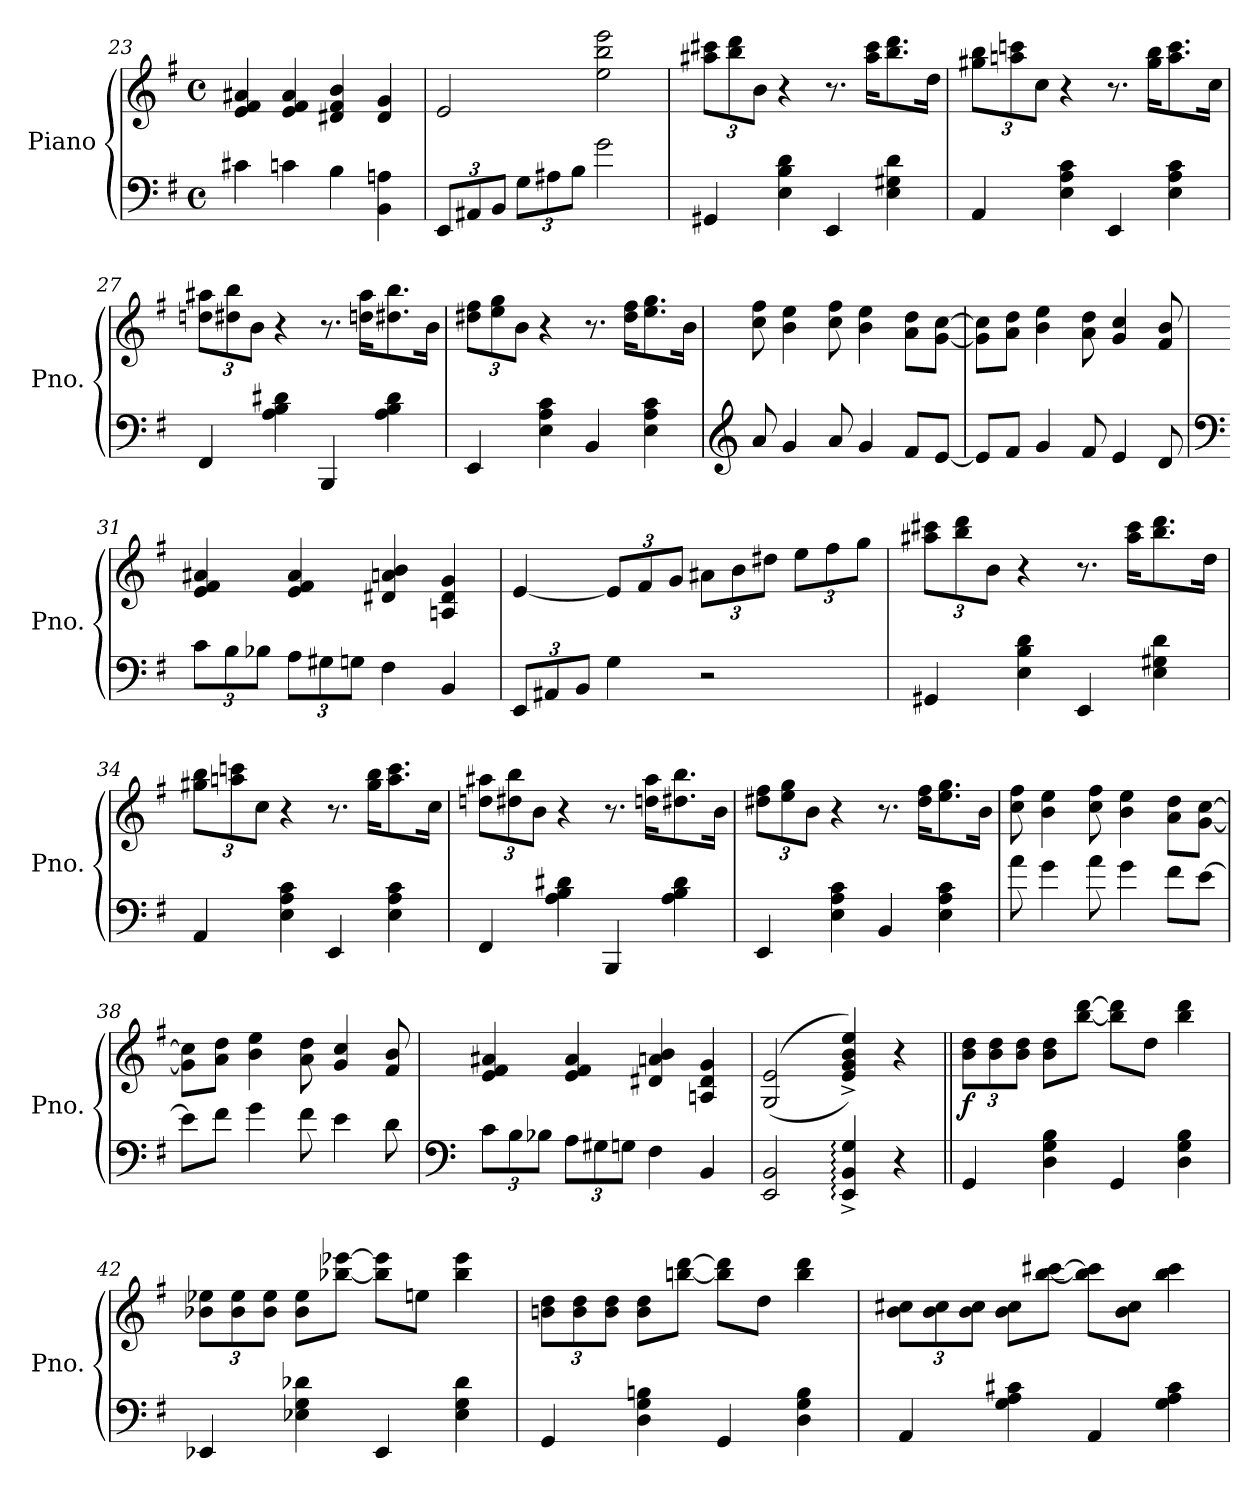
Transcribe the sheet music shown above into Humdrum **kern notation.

**kern	**kern	**dynam
*part1	*part1	*part1
*staff2	*staff1	*staff1/2
*I"Piano	*	*
*I'Pno.	*	*
*clefF4	*clefG2	*
*k[f#]	*k[f#]	*
*M4/4	*M4/4	*
*met(c)	*met(c)	*
=23	=23	=23
4c#X\	4e/ 4f#/ 4a#X/	.
4cn\	4e/ 4f#/ 4a#/	.
4B\	4d#X/ 4f#/ 4b/	.
4BB\ 4An\	4d#/ 4g/	.
=24	=24	=24
*Xbrackettup	*	*
12EE/L	2e/	.
12AA#X/	.	.
12BB/J	.	.
12G\L	.	.
12A#X\	.	.
12B\J	.	.
2g\	2ee\ 2bb\ 2eee\	.
!!LO:LB:g=z
=25	=25	=25
*	*Xbrackettup	*
4GG#X/	12aa#X\ 12ccc#X\L	.
.	12bb\ 12ddd\	.
.	12b\J	.
4E\ 4B\ 4d\	4r	.
4EE/	8.r	.
.	16aa#\ 16ccc#\KL	.
4E\ 4G#X\ 4d\	8.bb\ 8.ddd\	.
.	16dd\Jk	.
=26	=26	=26
4AA/	12gg#X\ 12bb\L	.
.	12aan\ 12cccn\	.
.	12cc\J	.
4E\ 4A\ 4c\	4r	.
4EE/	8.r	.
.	16gg#\ 16bb\KL	.
4E\ 4A\ 4c\	8.aa\ 8.ccc\	.
.	16cc\Jk	.
=27	=27	=27
4FF#/	12ddn\ 12aa#X\L	.
.	12dd#X\ 12bb\	.
.	12b\J	.
4A\ 4B\ 4d#X\	4r	.
4BBB/	8.r	.
.	16ddn\ 16aa#\KL	.
4A\ 4B\ 4d#\	8.dd#X\ 8.bb\	.
.	16b\Jk	.
=28	=28	=28
4EE/	12dd#X\ 12ff#\L	.
.	12ee\ 12gg\	.
.	12b\J	.
4E\ 4A\ 4c\	4r	.
4BB/	8.r	.
.	16dd#\ 16ff#\KL	.
4E\ 4A\ 4c\	8.ee\ 8.gg\	.
.	16b\Jk	.
!!LO:LB:g=z
=29	=29	=29
*clefG2	*	*
8a/	8cc\ 8ff#\	.
4g/	4b\ 4ee\	.
8a/	8cc\ 8ff#\	.
4g/	4b\ 4ee\	.
8f#/L	8a\ 8dd\L	.
[8e/J	[8g\ [8cc\J	.
=30	=30	=30
8e/L]	8g\] 8cc\]L	.
8f#/J	8a\ 8dd\J	.
4g/	4b\ 4ee\	.
8f#/	8a\ 8dd\	.
4e/	4g/ 4cc/	.
8d/	8f#/ 8b/	.
=31	=31	=31
*clefF4	*	*
12c\L	4e/ 4f#/ 4a#X/	.
12B\	.	.
12B-X\J	.	.
12A\L	4e/ 4f#/ 4a#/	.
12G#X\	.	.
12Gn\J	.	.
4F#\	4d#X/ 4an/ 4b/	.
4BB/	4An/ 4d#/ 4g/	.
=32	=32	=32
12EE/L	[4e/	.
12AA#X/	.	.
12BB/J	.	.
4G\	12e/L]	.
.	12f#/	.
.	12g/J	.
2r	12a#X\L	.
.	12b\	.
.	12dd#X\J	.
.	12ee\L	.
.	12ff#\	.
.	12gg\J	.
!!LO:LB:g=z
=33	=33	=33
4GG#X/	12aa#X\ 12ccc#X\L	.
.	12bb\ 12ddd\	.
.	12b\J	.
4E\ 4B\ 4d\	4r	.
4EE/	8.r	.
.	16aa#\ 16ccc#\KL	.
4E\ 4G#X\ 4d\	8.bb\ 8.ddd\	.
.	16dd\Jk	.
=34	=34	=34
4AA/	12gg#X\ 12bb\L	.
.	12aan\ 12cccn\	.
.	12cc\J	.
4E\ 4A\ 4c\	4r	.
4EE/	8.r	.
.	16gg#\ 16bb\KL	.
4E\ 4A\ 4c\	8.aa\ 8.ccc\	.
.	16cc\Jk	.
=35	=35	=35
4FF#/	12ddn\ 12aa#X\L	.
.	12dd#X\ 12bb\	.
.	12b\J	.
4A\ 4B\ 4d#X\	4r	.
4BBB/	8.r	.
.	16ddn\ 16aa#\KL	.
4A\ 4B\ 4d#\	8.dd#X\ 8.bb\	.
.	16b\Jk	.
=36	=36	=36
4EE/	12dd#X\ 12ff#\L	.
.	12ee\ 12gg\	.
.	12b\J	.
4E\ 4A\ 4c\	4r	.
4BB/	8.r	.
.	16dd#\ 16ff#\KL	.
4E\ 4A\ 4c\	8.ee\ 8.gg\	.
.	16b\Jk	.
!!LO:PB:g=z
=37	=37	=37
8a\	8cc\ 8ff#\	.
4g\	4b\ 4ee\	.
8a\	8cc\ 8ff#\	.
4g\	4b\ 4ee\	.
8f#\L	8a\ 8dd\L	.
[8e\J	[8g\ [8cc\J	.
=38	=38	=38
8e\L]	8g\] 8cc\]L	.
8f#\J	8a\ 8dd\J	.
4g\	4b\ 4ee\	.
8f#\	8a\ 8dd\	.
4e\	4g/ 4cc/	.
8d\	8f#/ 8b/	.
=39	=39	=39
*clefF4	*	*
12c\L	4e/ 4f#/ 4a#X/	.
12B\	.	.
12B-X\J	.	.
12A\L	4e/ 4f#/ 4a#/	.
12G#X\	.	.
12Gn\J	.	.
4F#\	4d#X/ 4an/ 4b/	.
4BB/	4An/ 4d#/ 4g/	.
=40	=40	=40
2EE/ 2BB/	(>(<2G/ 2e/	.
4EE/:^ 4BB/:^ 4G/:^	4e/^ 4g/^ 4b/^ 4ee/^))	.
4r	4r	.
!!LO:LB:g=z
=41||	=41||	=41||
!	!	!LO:DY:b
4GG/	12b\ 12dd\L	f
.	12b\ 12dd\	.
.	12b\ 12dd\J	.
4D\ 4G\ 4B\	8b\ 8dd\L	.
.	[8bb\ [8ddd\J	.
4GG/	8bb\] 8ddd\]L	.
.	8dd\J	.
4D\ 4G\ 4B\	4bb\ 4ddd\	.
=42	=42	=42
4EE-X/	12b-X\ 12ee-X\L	.
.	12b-\ 12ee-\	.
.	12b-\ 12ee-\J	.
4E-X\ 4G\ 4d-X\	8b-\ 8ee-\L	.
.	[8bb-X\ [8eee-X\J	.
4EE-/	8bb-\] 8eee-\]L	.
.	8een\J	.
4E-\ 4G\ 4d-\	4bb-\ 4eee-\	.
=43	=43	=43
4GG/	12bn\ 12dd\L	.
.	12b\ 12dd\	.
.	12b\ 12dd\J	.
4D\ 4G\ 4Bn\	8b\ 8dd\L	.
.	[8bbn\ [8ddd\J	.
4GG/	8bb\] 8ddd\]L	.
.	8dd\J	.
4D\ 4G\ 4B\	4bb\ 4ddd\	.
=44	=44	=44
4AA/	12b\ 12cc#X\L	.
.	12b\ 12cc#\	.
.	12b\ 12cc#\J	.
4G\ 4A\ 4c#X\	8b\ 8cc#\L	.
.	[8bb\ [8ccc#X\J	.
4AA/	8bb\] 8ccc#\]L	.
.	8b\ 8cc#\J	.
4G\ 4A\ 4c#\	4bb\ 4ccc#\	.
=	=	=
*-	*-	*-
